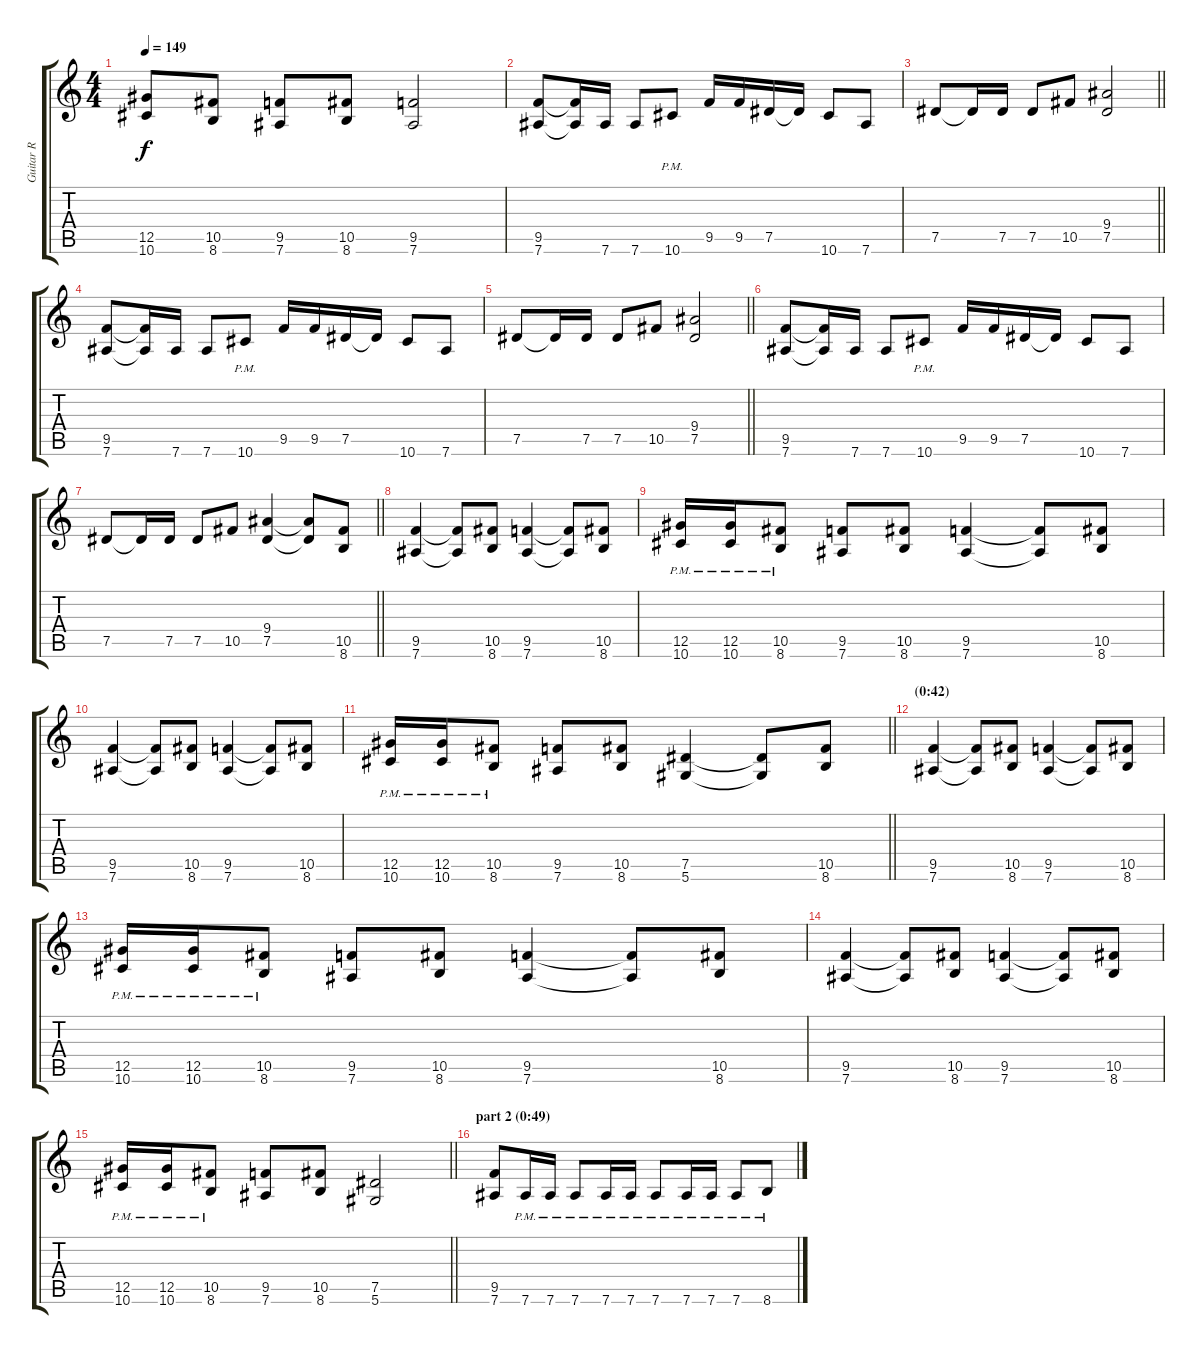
\track ("Guitar R" "Guitar R") {instrument overdrivenguitar}
\staff {score tabs}
\tuning (Eb4 Bb3 Gb3 Db3 Ab2 Eb2) {hide}
\ts (4 4)
\tempo 149
\clef g2
\ks c
(12.5 10.6).8{dy f} (10.5 8.6).8 (9.5 7.6).8 (10.5 8.6).8 (9.5 7.6).2 |
(9.5 7.6).8 (9.5{t} 7.6{t}).16 7.6.16 7.6.8 10.6{pm}.8 9.5.16 9.5.16 7.5.16 7.5{t}.16 10.6.8 7.6.8 |
\barLineRight lightlight
7.5.8 7.5{t}.16 7.5.16 7.5.8 10.5.8 (9.4 7.5).2 |
(9.5 7.6).8 (9.5{t} 7.6{t}).16 7.6.16 7.6.8 10.6{pm}.8 9.5.16 9.5.16 7.5.16 7.5{t}.16 10.6.8 7.6.8 |
\barLineRight lightlight
7.5.8 7.5{t}.16 7.5.16 7.5.8 10.5.8 (9.4 7.5).2 |
(9.5 7.6).8 (9.5{t} 7.6{t}).16 7.6.16 7.6.8 10.6{pm}.8 9.5.16 9.5.16 7.5.16 7.5{t}.16 10.6.8 7.6.8 |
\barLineRight lightlight
7.5.8 7.5{t}.16 7.5.16 7.5.8 10.5.8 (9.4 7.5).4 (9.4{t} 7.5{t}).8 (10.5 8.6).8 |
(9.5 7.6).4 (9.5{t} 7.6{t}).8 (10.5 8.6).8 (9.5 7.6).4 (9.5{t} 7.6{t}).8 (10.5 8.6).8 |
(12.5{pm} 10.6{pm}).16 (12.5{pm} 10.6{pm}).16 (10.5{pm} 8.6{pm}).8 (9.5 7.6).8 (10.5 8.6).8 (9.5 7.6).4 (9.5{t} 7.6{t}).8 (10.5 8.6).8 |
(9.5 7.6).4 (9.5{t} 7.6{t}).8 (10.5 8.6).8 (9.5 7.6).4 (9.5{t} 7.6{t}).8 (10.5 8.6).8 |
\barLineRight lightlight
(12.5{pm} 10.6{pm}).16 (12.5{pm} 10.6{pm}).16 (10.5{pm} 8.6{pm}).8 (9.5 7.6).8 (10.5 8.6).8 (7.5 5.6).4 (7.5{t} 5.6{t}).8 (10.5 8.6).8 |
\section ("" "(0:42)")
(9.5 7.6).4 (9.5{t} 7.6{t}).8 (10.5 8.6).8 (9.5 7.6).4 (9.5{t} 7.6{t}).8 (10.5 8.6).8 |
(12.5{pm} 10.6{pm}).16 (12.5{pm} 10.6{pm}).16 (10.5{pm} 8.6{pm}).8 (9.5 7.6).8 (10.5 8.6).8 (9.5 7.6).4 (9.5{t} 7.6{t}).8 (10.5 8.6).8 |
(9.5 7.6).4 (9.5{t} 7.6{t}).8 (10.5 8.6).8 (9.5 7.6).4 (9.5{t} 7.6{t}).8 (10.5 8.6).8 |
\barLineRight lightlight
(12.5{pm} 10.6{pm}).16 (12.5{pm} 10.6{pm}).16 (10.5{pm} 8.6{pm}).8 (9.5 7.6).8 (10.5 8.6).8 (7.5 5.6).2 |
\section ("" "part 2 (0:49)")
(9.5 7.6).8 7.6{pm}.16 7.6{pm}.16 7.6{pm}.8 7.6{pm}.16 7.6{pm}.16 7.6{pm}.8 7.6{pm}.16 7.6{pm}.16 7.6{pm}.8 8.6{pm}.8
